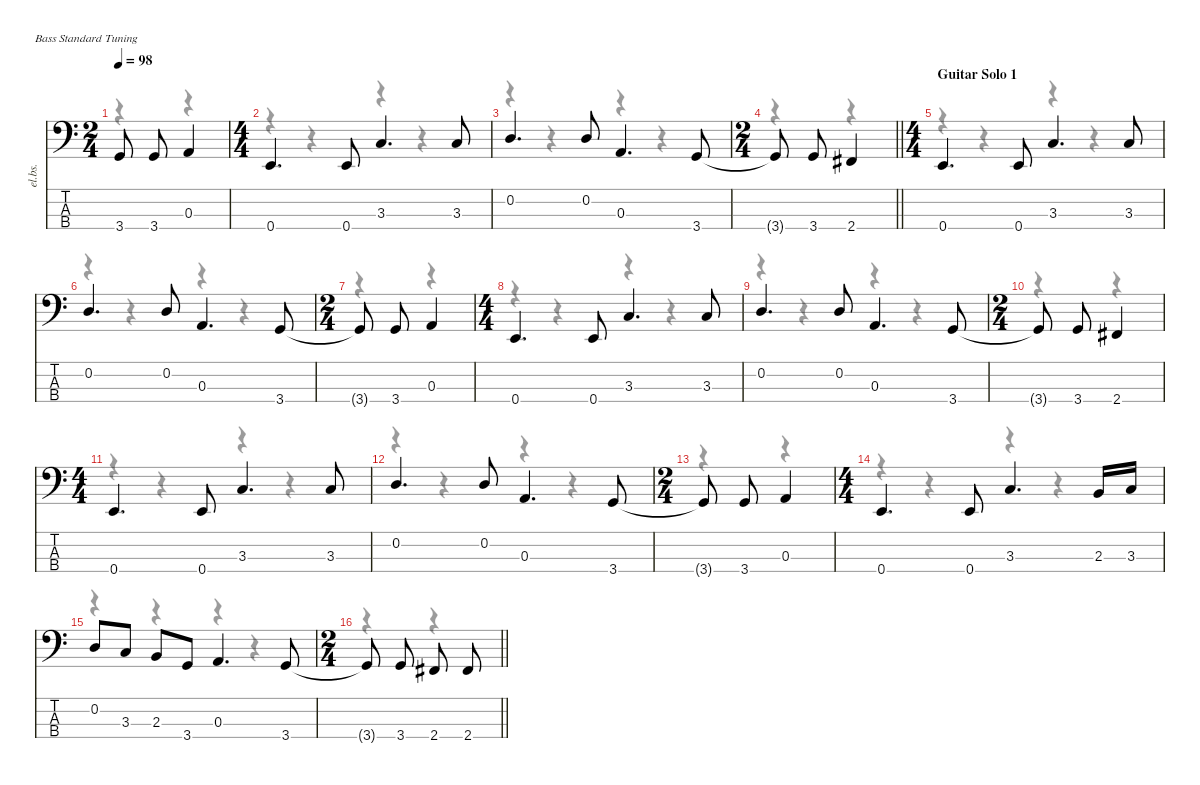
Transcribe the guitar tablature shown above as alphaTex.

\defaultSystemsLayout 4
\hideDynamics
\bracketExtendMode nobrackets
\otherSystemsTrackNameOrientation horizontal
\track ("Cliff Burton" "el.bs.") {instrument electricbassfinger}
\staff {score tabs}
\tuning (G2 D2 A1 E1)
\voice
\ts (2 4)
\beaming (8 1 1 1 1)
\tempo 98
\clef f4
\ks c
3.4{t}.8{dy f beam Up} 3.4.8{beam Up} 0.3.4{beam Up} |
\ts (4 4)
\beaming (8 2 2 2 2)
0.4.4{d beam Up} 0.4.8{beam Up} 3.3.4{d beam Up} 3.3.8{beam Up} |
0.2.4{d beam Up} 0.2.8{beam Up} 0.3.4{d beam Up} 3.4.8{beam Up} |
\ts (2 4)
\beaming (8 1 1 1 1)
\barLineRight lightlight
3.4{t}.8{beam Up} 3.4.8{beam Up} 2.4{acc #}.4{beam Up} |
\ts (4 4)
\beaming (8 2 2 2 2)
\section ("" "Guitar Solo 1")
0.4.4{d beam Up} 0.4.8{beam Up} 3.3.4{d beam Up} 3.3.8{beam Up} |
0.2.4{d beam Up} 0.2.8{beam Up} 0.3.4{d beam Up} 3.4.8{beam Up} |
\ts (2 4)
\beaming (8 1 1 1 1)
3.4{t}.8{beam Up} 3.4.8{beam Up} 0.3.4{beam Up} |
\ts (4 4)
\beaming (8 2 2 2 2)
0.4.4{d beam Up} 0.4.8{beam Up} 3.3.4{d beam Up} 3.3.8{beam Up} |
0.2.4{d beam Up} 0.2.8{beam Up} 0.3.4{d beam Up} 3.4.8{beam Up} |
\ts (2 4)
\beaming (8 1 1 1 1)
3.4{t}.8{beam Up} 3.4.8{beam Up} 2.4{acc #}.4{beam Up} |
\ts (4 4)
\beaming (8 2 2 2 2)
0.4.4{d beam Up} 0.4.8{beam Up} 3.3.4{d beam Up} 3.3.8{beam Up} |
0.2.4{d beam Up} 0.2.8{beam Up} 0.3.4{d beam Up} 3.4.8{beam Up} |
\ts (2 4)
\beaming (8 1 1 1 1)
3.4{t}.8{beam Up} 3.4.8{beam Up} 0.3.4{beam Up} |
\ts (4 4)
\beaming (8 2 2 2 2)
0.4.4{d beam Up} 0.4.8{beam Up} 3.3.4{d beam Up} 2.3.16{beam Up} 3.3.16{beam Up} |
0.2.8{beam Up} 3.3.8{beam Up} 2.3.8{beam Up} 3.4.8{beam Up} 0.3.4{d beam Up} 3.4.8{beam Up} |
\ts (2 4)
\beaming (8 1 1 1 1)
\barLineRight lightlight
3.4{t}.8{beam Up} 3.4.8{beam Up} 2.4{acc #}.8{beam Up} 2.4{acc #}.8{beam Up}
\voice
\clef f4
\ottava regular
\simile none
\ks c
r.4{dy mf beam Down} r.4{beam Down} |
r.4{beam Down} r.4{beam Down} r.4{beam Down} r.4{beam Down} |
r.4{beam Down} r.4{beam Down} r.4{beam Down} r.4{beam Down} |
\barLineRight lightlight
r.4{beam Down} r.4{beam Down} |
r.4{beam Down} r.4{beam Down} r.4{beam Down} r.4{beam Down} |
r.4{beam Down} r.4{beam Down} r.4{beam Down} r.4{beam Down} |
r.4{beam Down} r.4{beam Down} |
r.4{beam Down} r.4{beam Down} r.4{beam Down} r.4{beam Down} |
r.4{beam Down} r.4{beam Down} r.4{beam Down} r.4{beam Down} |
r.4{beam Down} r.4{beam Down} |
r.4{beam Down} r.4{beam Down} r.4{beam Down} r.4{beam Down} |
r.4{beam Down} r.4{beam Down} r.4{beam Down} r.4{beam Down} |
r.4{beam Down} r.4{beam Down} |
r.4{beam Down} r.4{beam Down} r.4{beam Down} r.4{beam Down} |
r.4{beam Down} r.4{beam Down} r.4{beam Down} r.4{beam Down} |
\barLineRight lightlight
r.4{beam Down} r.4{beam Down}
